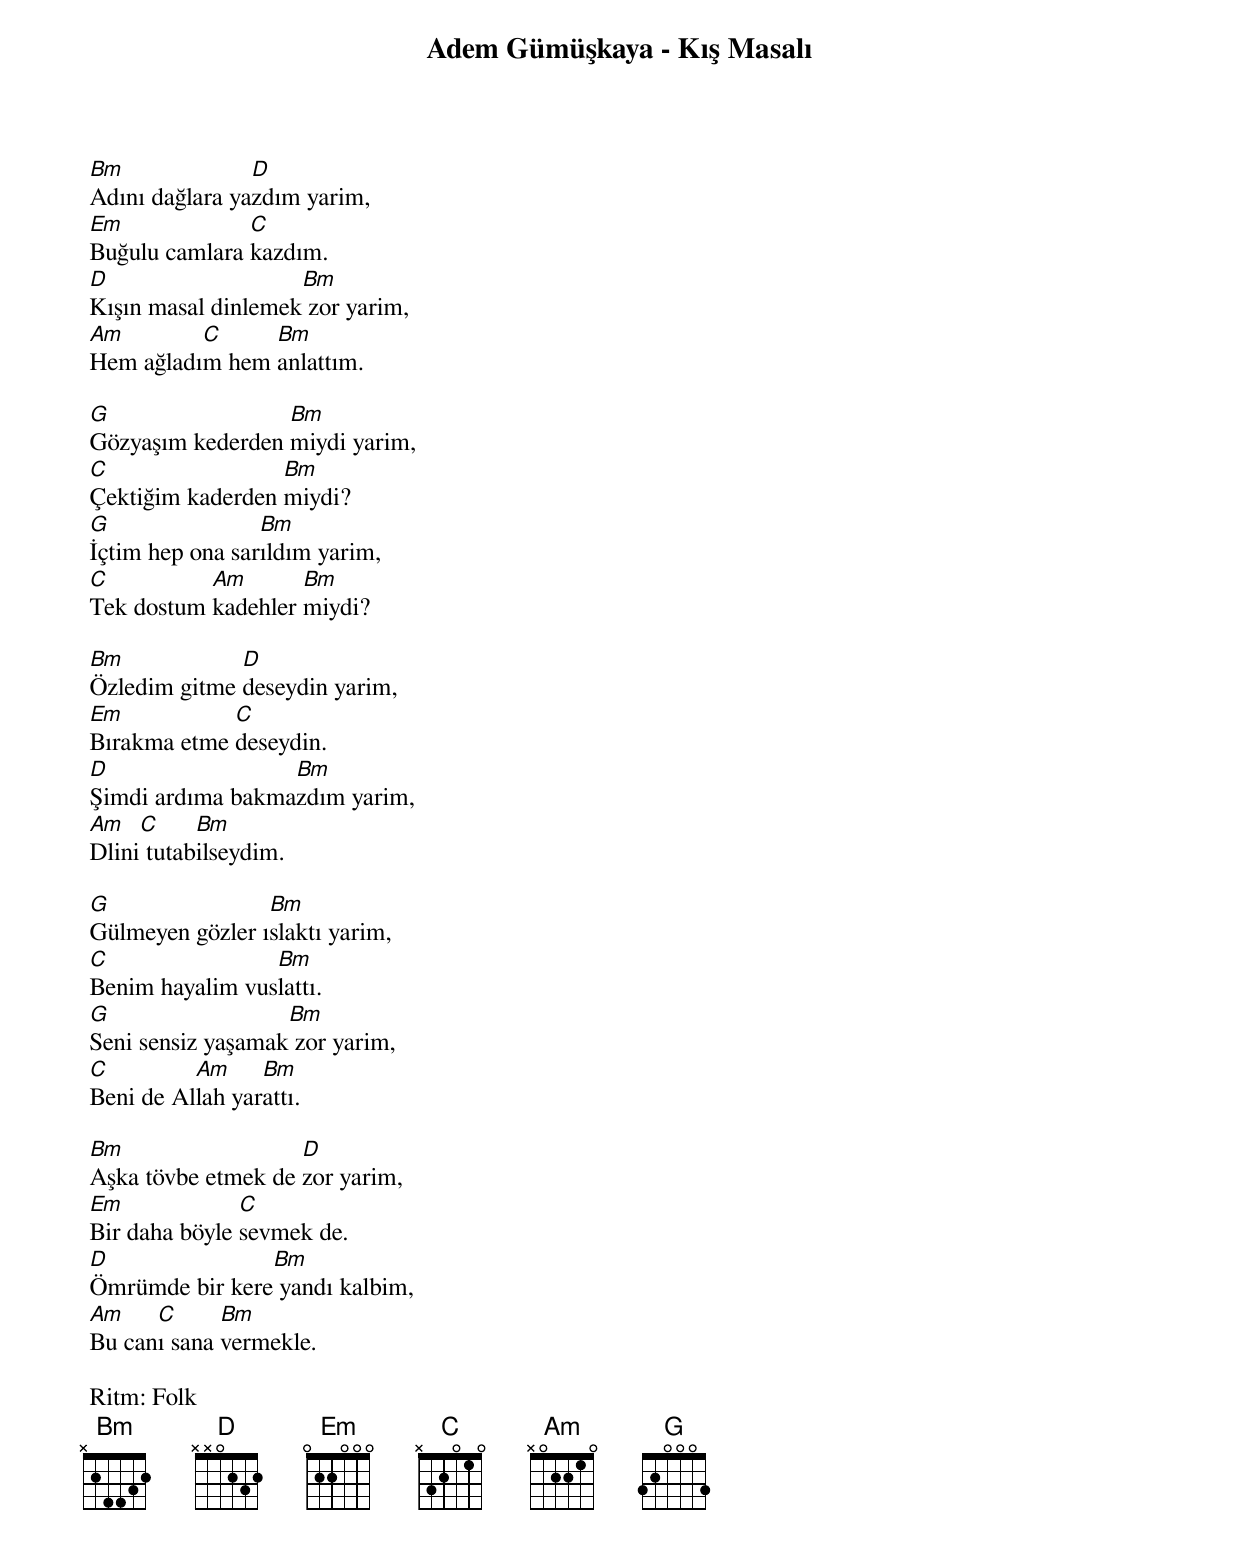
 Adem Gümüşkaya - Kış Masalı

 Bm              D
 Adını dağlara yazdım yarim,
 Em             C
 Buğulu camlara kazdım.
 D                   Bm
 Kışın masal dinlemek zor yarim,
 Am        C     Bm
 Hem ağladım hem anlattım.

 G                 Bm
 Gözyaşım kederden miydi yarim,
 C                 Bm
 Çektiğim kaderden miydi?
 G                Bm
 İçtim hep ona sarıldım yarim,
 C          Am       Bm
 Tek dostum kadehler miydi?

 Bm            D
 Özledim gitme deseydin yarim,
 Em           C
 Bırakma etme deseydin.
 D                 Bm
 Şimdi ardıma bakmazdım yarim,
 Am   C     Bm
 Dlini tutabilseydim.

 G                Bm
 Gülmeyen gözler ıslaktı yarim,
 C                Bm
 Benim hayalim vuslattı.
 G                  Bm
 Seni sensiz yaşamak zor yarim,
 C         Am     Bm
 Beni de Allah yarattı.

 Bm                  D
 Aşka tövbe etmek de zor yarim,
 Em             C
 Bir daha böyle sevmek de.
 D               Bm
 Ömrümde bir kere yandı kalbim,
 Am    C      Bm
 Bu canı sana vermekle.

 Ritm: Folk
